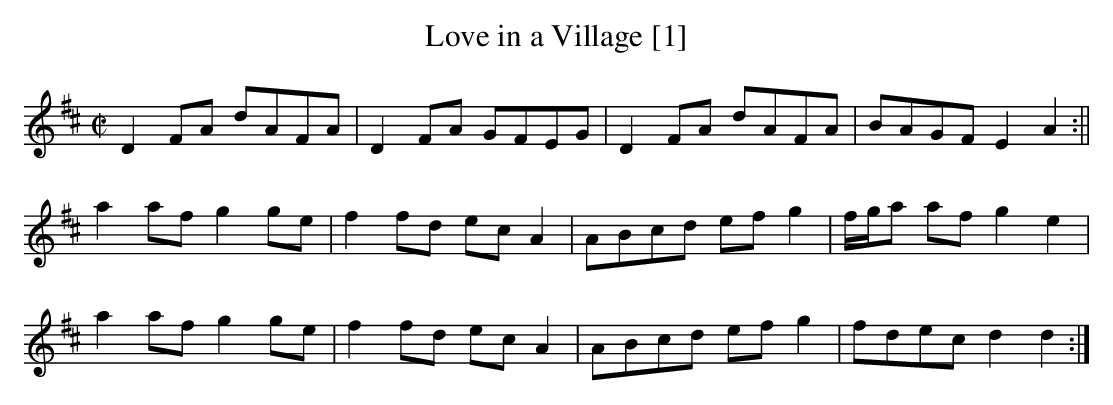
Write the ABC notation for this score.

X:1
T:Love in a Village [1]
M:C|
L:1/8
K:D
D2 FA dAFA|D2 FA GFEG|D2 FA dAFA|BAGF E2A2:||
a2 af g2 ge|f2 fd ec A2|ABcd ef g2|f/g/a af g2e2|
a2 af g2 ge|f2 fd ec A2|ABcd ef g2|fdec d2d2:|]
